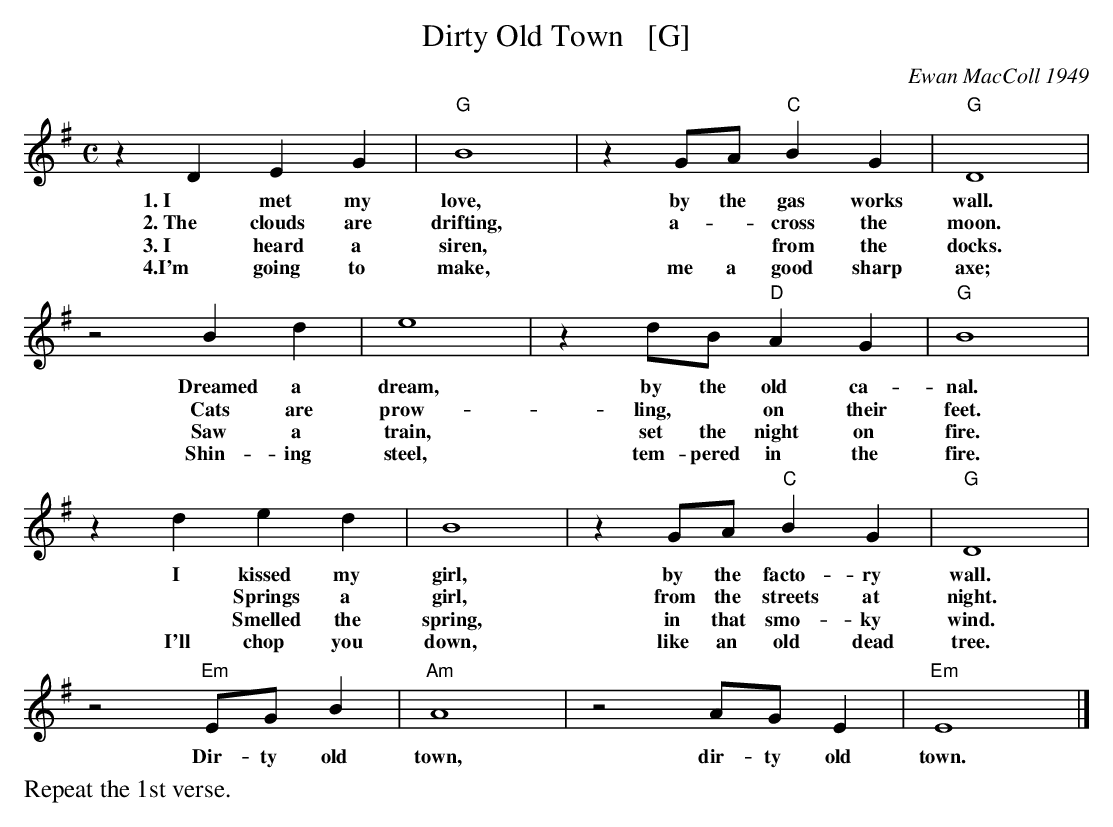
X:1
T: Dirty Old Town   [G]
C: Ewan MacColl 1949
M: C
L: 1/8
K: G
z2D2 E2G2 | "G"B8 | z2GA "C"B2G2 | "G"D8 |
w:1.~I met my love, by the gas works wall.
w:2.~The clouds are drifting, a-*cross the moon.
w:3.~I heard a siren, ~ ~ from the docks.
w:4.I'm going to make, me a good sharp axe;
z4 B2d2 | e8 | z2dB "D"A2G2 | "G"B8 |
w: Dreamed a dream, by the old ca-nal.
w: Cats are prow-ling,* on their feet.
w: Saw a train, set the night on fire.
w: Shin-ing steel, tem-pered in the fire.
z2d2 e2d2 | B8 | z2GA "C"B2G2 | "G"D8 |
w: I kissed my girl, by the facto-ry wall.
w: ~ Springs a girl, from the streets at night.
w: ~ Smelled the spring, in that smo-ky wind.
w: I'll chop you down, like an old dead tree.
z4 "Em"EG B2 | "Am"A8 | z4 AGE2 | "Em"E8 |]
w: Dir-ty old town, dir-ty old town.
